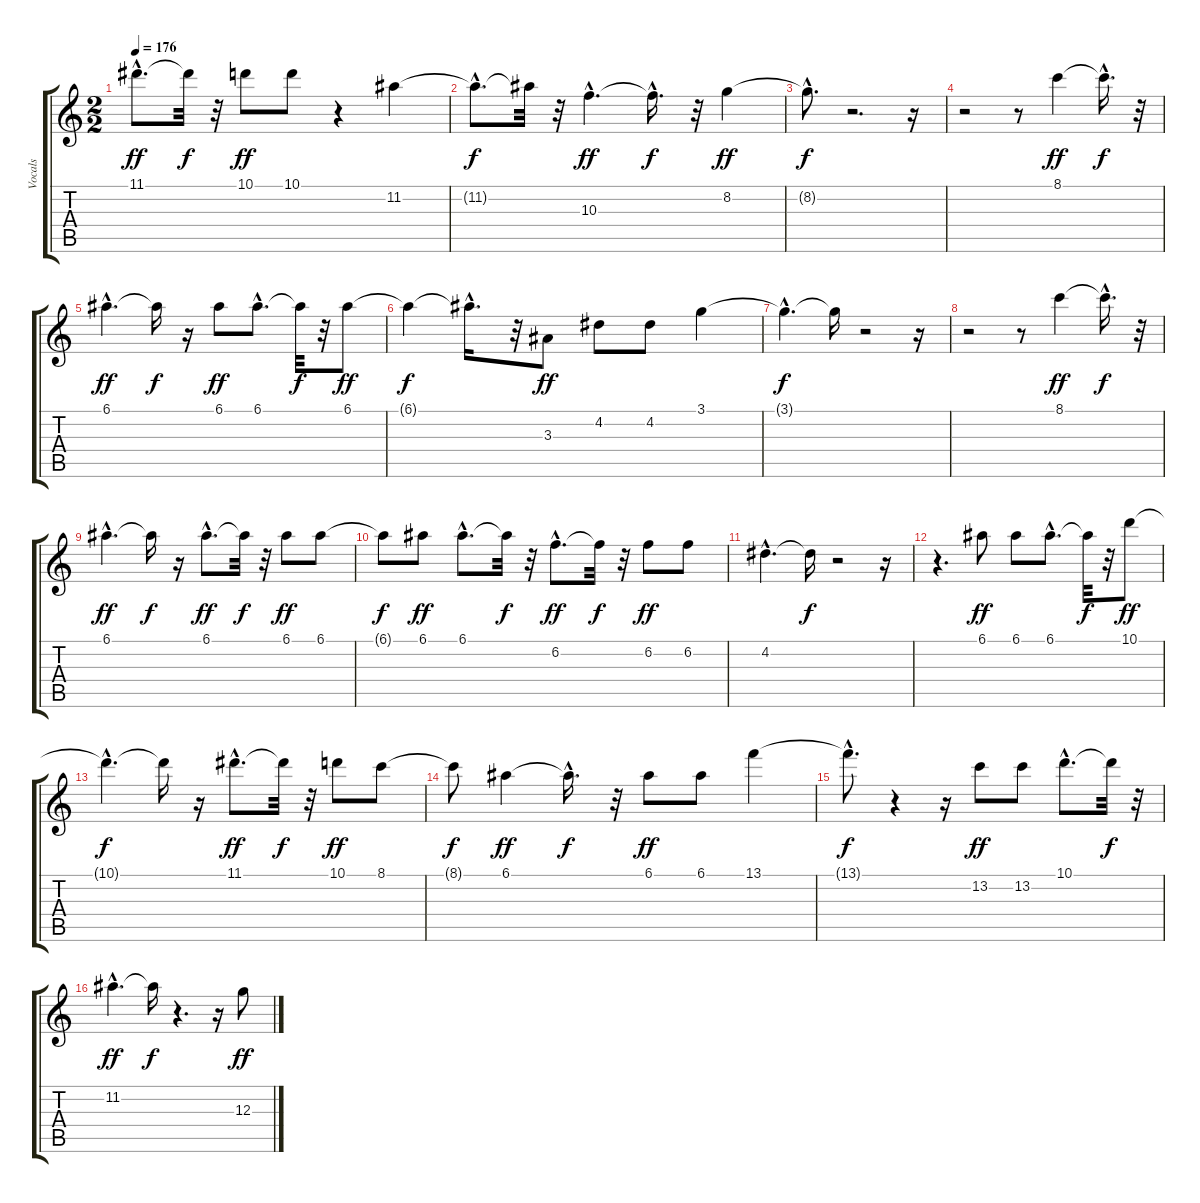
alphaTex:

\track ("Vocals" "Vocals") {instrument electricguitarjazz}
\staff {score tabs}
\tuning (E4 B3 G3 D3 A2 E2) {hide}
\ts (2 2)
\tempo 176
\clef g2
\ks c
11.1{hac}.8{d dy ff} 11.1{t}.32{dy f} r.32 10.1.8{dy ff} 10.1.8 r.4 11.2.4 |
11.2{hac t}.8{d dy f} 11.2{t}.32 r.32 10.3{hac}.4{d dy ff} 10.3{hac t}.16{d dy f} r.32 8.2.4{dy ff} |
8.2{hac t}.8{d dy f} r.2{d} r.16 |
r.2 r.8 8.1.4{dy ff} 8.1{hac t}.16{d dy f} r.32 |
6.1{hac}.4{d dy ff} 6.1{t}.16{dy f} r.16 6.1.8{dy ff} 6.1{hac}.8{d} 6.1{t}.32{dy f} r.32 6.1.8{dy ff} |
6.1{t}.4{dy f} 6.1{hac t}.16{d} r.32 3.3.8{dy ff} 4.2.8 4.2.8 3.1.4 |
3.1{hac t}.4{d dy f} 3.1{t}.16 r.2 r.16 |
r.2 r.8 8.1.4{dy ff} 8.1{hac t}.16{d dy f} r.32 |
6.1{hac}.4{d dy ff} 6.1{t}.16{dy f} r.16 6.1{hac}.8{d dy ff} 6.1{t}.32{dy f} r.32 6.1.8{dy ff} 6.1.8 |
6.1{t}.8{dy f} 6.1.8{dy ff} 6.1{hac}.8{d} 6.1{t}.32{dy f} r.32 6.2{hac}.8{d dy ff} 6.2{t}.32{dy f} r.32 6.2.8{dy ff} 6.2.8 |
4.2{hac}.4{d} 4.2{t}.16{dy f} r.2 r.16 |
r.4{d} 6.1.8{dy ff} 6.1.8 6.1{hac}.8{d} 6.1{t}.32{dy f} r.32 10.1.8{dy ff} |
10.1{hac t}.4{d dy f} 10.1{t}.16 r.16 11.1{hac}.8{d dy ff} 11.1{t}.32{dy f} r.32 10.1.8{dy ff} 8.1.8 |
8.1{t}.8{dy f} 6.1.4{dy ff} 6.1{hac t}.16{d dy f} r.32 6.1.8{dy ff} 6.1.8 13.1.4 |
13.1{hac t}.8{d dy f} r.4 r.16 13.2.8{dy ff} 13.2.8 10.1{hac}.8{d} 10.1{t}.32{dy f} r.32 |
11.2{hac}.4{d dy ff} 11.2{t}.16{dy f} r.4{d} r.16 12.3.8{dy ff}
